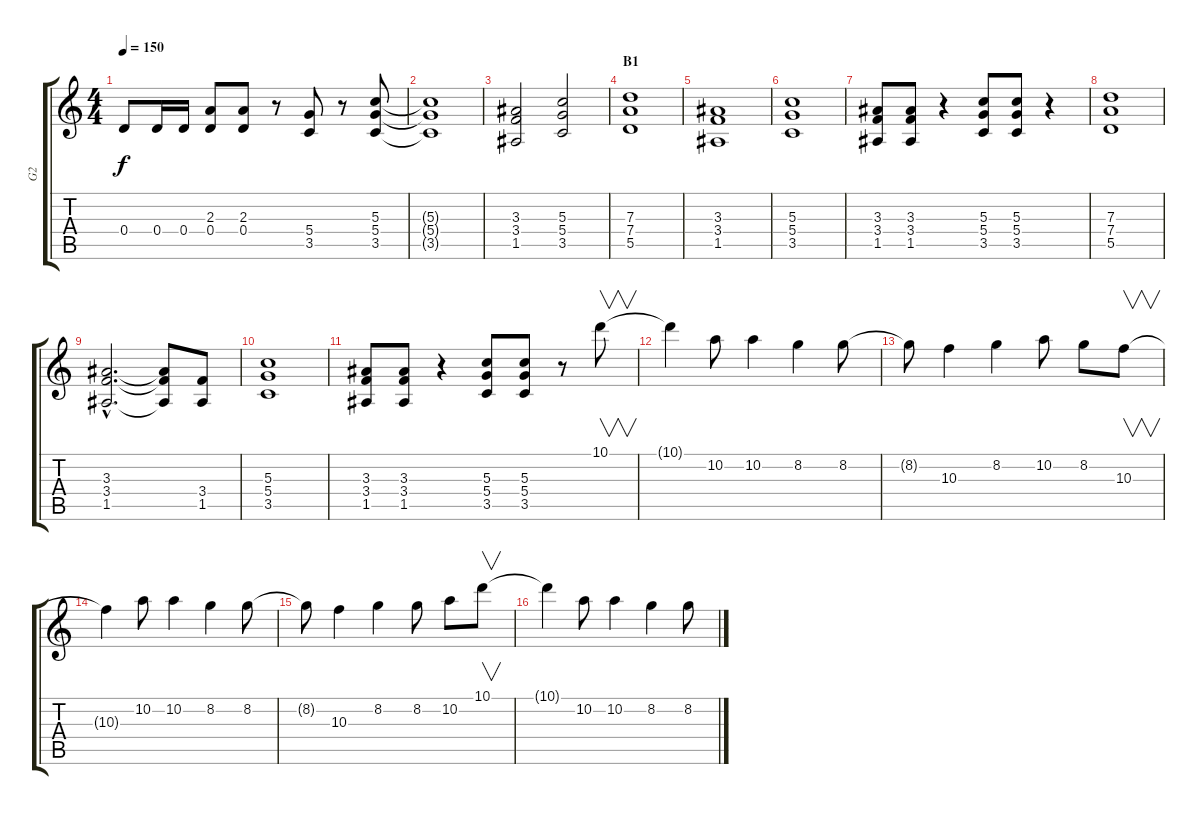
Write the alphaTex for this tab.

\track ("G2" "G2") {instrument distortionguitar}
\staff {score tabs}
\tuning (E4 B3 G3 D3 A2 E2) {hide}
\ts (4 4)
\tempo 150
\clef g2
\ks c
0.4.8{dy f} 0.4.16 0.4.16 (2.3 0.4).8 (2.3 0.4).8 r.8 (5.4 3.5).8 r.8 (5.3 5.4 3.5).8 |
(5.3{t} 5.4{t} 3.5{t}).1 |
(3.3 3.4 1.5).2 (5.3 5.4 3.5).2 |
\section ("" "B1")
(7.3 7.4 5.5).1 |
(3.3 3.4 1.5).1 |
(5.3 5.4 3.5).1 |
(3.3 3.4 1.5).8 (3.3 3.4 1.5).8 r.4 (5.3 5.4 3.5).8 (5.3 5.4 3.5).8 r.4 |
(7.3 7.4 5.5).1 |
(3.3{hac} 3.4{hac} 1.5{hac}).2{d} (3.3{t} 3.4{t} 1.5{t}).8 (3.4 1.5).8 |
(5.3 5.4 3.5).1 |
(3.3 3.4 1.5).8 (3.3 3.4 1.5).8 r.4 (5.3 5.4 3.5).8 (5.3 5.4 3.5).8 r.8 10.1.8{v} |
\section ("" "")
10.1{t}.4 10.2.8 10.2.4 8.2.4 8.2.8 |
8.2{t}.8 10.3.4 8.2.4 10.2.8 8.2.8 10.3.8{v} |
10.3{t}.4 10.2.8 10.2.4 8.2.4 8.2.8 |
8.2{t}.8 10.3.4 8.2.4 8.2.8 10.2.8 10.1.8{v} |
10.1{t}.4 10.2.8 10.2.4 8.2.4 8.2.8
